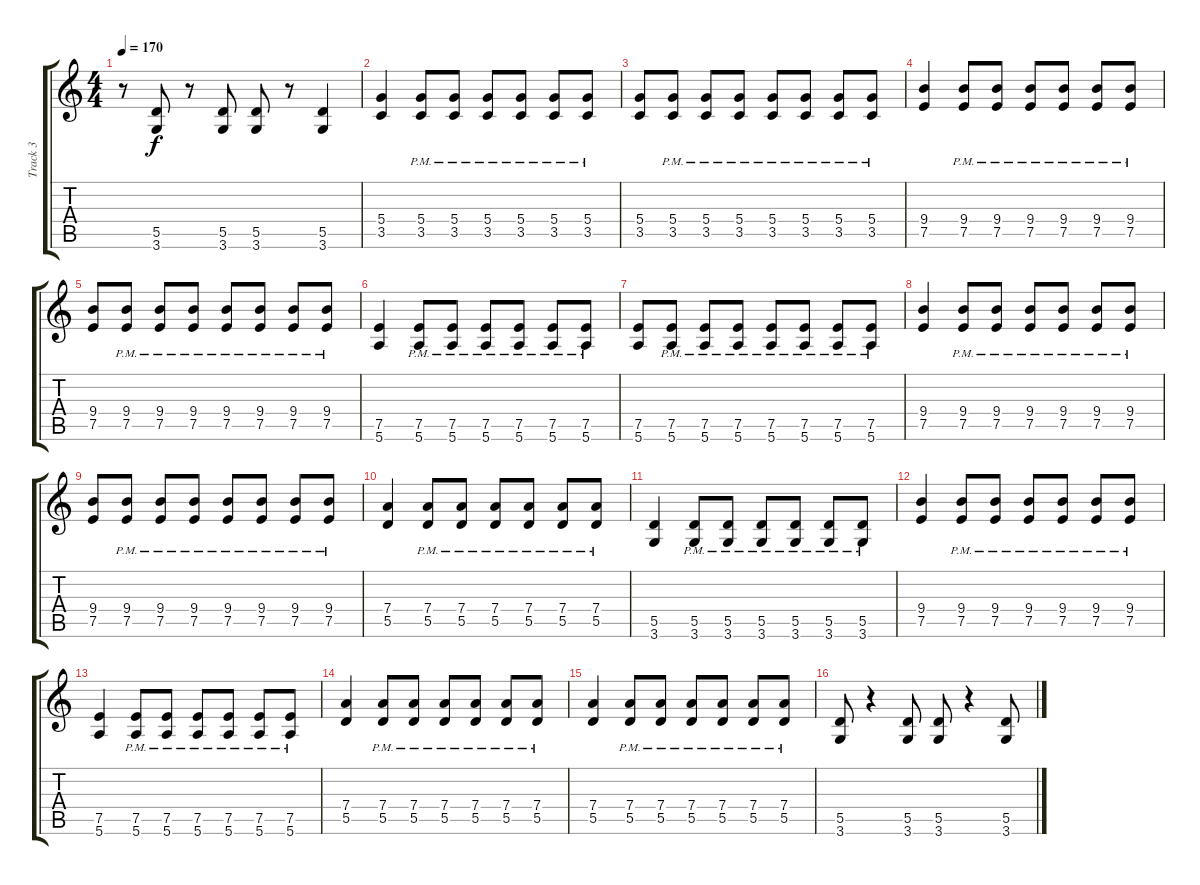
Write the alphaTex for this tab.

\track ("Track 3" "Track 3") {instrument distortionguitar}
\staff {score tabs}
\tuning (E4 B3 G3 D3 A2 E2) {hide}
\ts (4 4)
\tempo 170
\clef g2
\ks c
r.8{dy f} (5.5 3.6).8 r.8 (5.5 3.6).8 (5.5 3.6).8 r.8 (5.5 3.6).4 |
(5.4 3.5).4 (5.4{pm} 3.5).8 (5.4{pm} 3.5).8 (5.4{pm} 3.5).8 (5.4{pm} 3.5).8 (5.4{pm} 3.5).8 (5.4{pm} 3.5).8 |
(5.4 3.5).8 (5.4{pm} 3.5).8 (5.4{pm} 3.5).8 (5.4{pm} 3.5).8 (5.4{pm} 3.5).8 (5.4{pm} 3.5).8 (5.4{pm} 3.5).8 (5.4{pm} 3.5).8 |
(9.4 7.5).4 (9.4{pm} 7.5).8 (9.4{pm} 7.5).8 (9.4{pm} 7.5).8 (9.4{pm} 7.5).8 (9.4{pm} 7.5).8 (9.4{pm} 7.5).8 |
(9.4 7.5).8 (9.4{pm} 7.5).8 (9.4{pm} 7.5).8 (9.4{pm} 7.5).8 (9.4{pm} 7.5).8 (9.4{pm} 7.5).8 (9.4{pm} 7.5).8 (9.4{pm} 7.5).8 |
(7.5 5.6).4 (7.5{pm} 5.6).8 (7.5{pm} 5.6).8 (7.5{pm} 5.6).8 (7.5{pm} 5.6).8 (7.5{pm} 5.6).8 (7.5{pm} 5.6).8 |
(7.5 5.6).8 (7.5{pm} 5.6).8 (7.5{pm} 5.6).8 (7.5{pm} 5.6).8 (7.5{pm} 5.6).8 (7.5{pm} 5.6).8 (7.5{pm} 5.6).8 (7.5{pm} 5.6).8 |
(9.4 7.5).4 (9.4{pm} 7.5).8 (9.4{pm} 7.5).8 (9.4{pm} 7.5).8 (9.4{pm} 7.5).8 (9.4{pm} 7.5).8 (9.4{pm} 7.5).8 |
(9.4 7.5).8 (9.4{pm} 7.5).8 (9.4{pm} 7.5).8 (9.4{pm} 7.5).8 (9.4{pm} 7.5).8 (9.4{pm} 7.5).8 (9.4{pm} 7.5).8 (9.4{pm} 7.5).8 |
(7.4 5.5).4 (7.4{pm} 5.5).8 (7.4{pm} 5.5).8 (7.4{pm} 5.5).8 (7.4{pm} 5.5).8 (7.4{pm} 5.5).8 (7.4{pm} 5.5).8 |
(5.5 3.6).4 (5.5{pm} 3.6).8 (5.5{pm} 3.6).8 (5.5{pm} 3.6).8 (5.5{pm} 3.6).8 (5.5{pm} 3.6).8 (5.5{pm} 3.6).8 |
(9.4 7.5).4 (9.4{pm} 7.5).8 (9.4{pm} 7.5).8 (9.4{pm} 7.5).8 (9.4{pm} 7.5).8 (9.4{pm} 7.5).8 (9.4{pm} 7.5).8 |
(7.5 5.6).4 (7.5{pm} 5.6).8 (7.5{pm} 5.6).8 (7.5{pm} 5.6).8 (7.5{pm} 5.6).8 (7.5{pm} 5.6).8 (7.5{pm} 5.6).8 |
(7.4 5.5).4 (7.4{pm} 5.5).8 (7.4{pm} 5.5).8 (7.4{pm} 5.5).8 (7.4{pm} 5.5).8 (7.4{pm} 5.5).8 (7.4{pm} 5.5).8 |
(7.4 5.5).4 (7.4{pm} 5.5).8 (7.4{pm} 5.5).8 (7.4{pm} 5.5).8 (7.4{pm} 5.5).8 (7.4{pm} 5.5).8 (7.4{pm} 5.5).8 |
(5.5 3.6).8 r.4 (5.5 3.6).8 (5.5 3.6).8 r.4 (5.5 3.6).8
